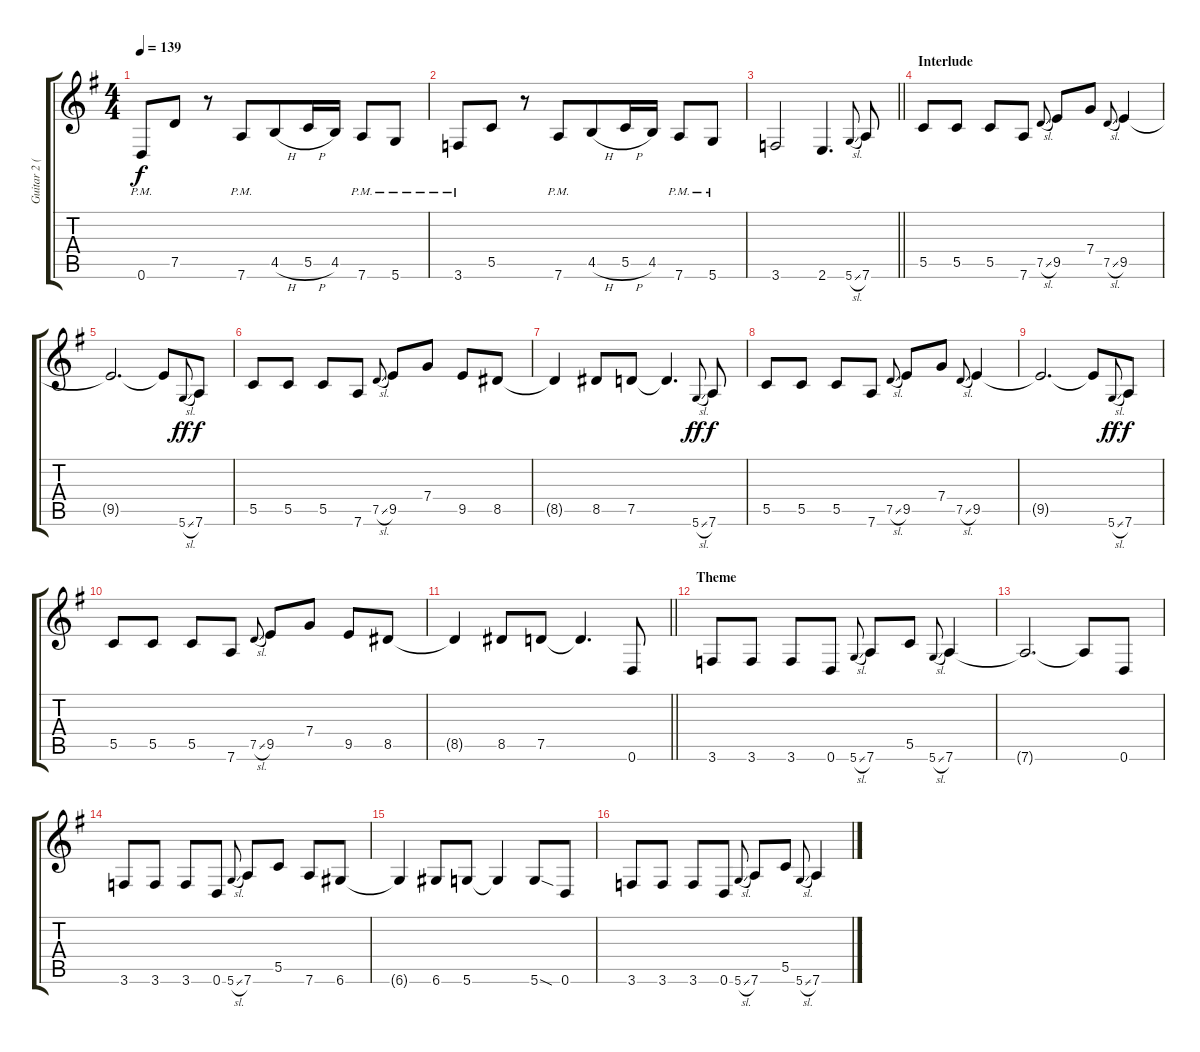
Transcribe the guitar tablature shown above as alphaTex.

\track ("Guitar 2 (rhythm - right)" "Guitar 2 (") {instrument electricguitarclean}
\staff {score tabs}
\tuning (D4 A3 F3 C3 G2 D2) {hide}
\ts (4 4)
\tempo 139
\clef g2
\ks eminor
0.6{pm}.8{dy f} 7.5.8 r.8 7.6{pm}.8{beam merge} 4.5{h}.8 5.5{h}.16 4.5.16{beam split} 7.6{pm}.8 5.6{pm}.8 |
3.6{pm}.8 5.5.8 r.8 7.6{pm}.8{beam merge} 4.5{h}.8 5.5{h}.16 4.5.16{beam split} 7.6{pm}.8 5.6{pm}.8 |
\barLineRight lightlight
3.6.2 2.6.4{d} 5.6{sl}.8{gr onbeat} 7.6.8{instrument electricguitarclean} |
\section ("" "Interlude")
5.5.8 5.5.8 5.5.8 7.6.8 7.5{sl}.8{gr onbeat} 9.5.8 7.4.8 7.5{sl}.8{gr onbeat} 9.5.4 |
9.5{t}.2{d} 9.5{t}.8 5.6{sl}.8{gr onbeat dy ff} 7.6.8{dy f} |
5.5.8 5.5.8 5.5.8 7.6.8 7.5{sl}.8{gr onbeat} 9.5.8 7.4.8 9.5.8 8.5.8 |
8.5{t}.4 8.5.8 7.5.8 7.5{t}.4{d} 5.6{sl}.8{gr onbeat dy ff} 7.6.8{dy f} |
5.5.8 5.5.8 5.5.8 7.6.8 7.5{sl}.8{gr onbeat} 9.5.8 7.4.8 7.5{sl}.8{gr onbeat} 9.5.4 |
9.5{t}.2{d} 9.5{t}.8 5.6{sl}.8{gr onbeat dy ff} 7.6.8{dy f} |
5.5.8 5.5.8 5.5.8 7.6.8 7.5{sl}.8{gr onbeat} 9.5.8 7.4.8 9.5.8 8.5.8 |
\barLineRight lightlight
8.5{t}.4 8.5.8 7.5.8 7.5{t}.4{d} 0.6.8 |
\section ("" "Theme")
3.6.8 3.6.8 3.6.8 0.6.8 5.6{sl}.8{gr onbeat} 7.6.8 5.5.8 5.6{sl}.8{gr onbeat} 7.6.4 |
7.6{t}.2{d} 7.6{t}.8 0.6.8 |
3.6.8 3.6.8 3.6.8 0.6.8 5.6{sl}.8{gr onbeat} 7.6.8 5.5.8 7.6.8 6.6.8 |
6.6{t}.4 6.6.8 5.6.8 5.6{t}.4 5.6{sod}.8 0.6.8 |
3.6.8 3.6.8 3.6.8 0.6.8 5.6{sl}.8{gr onbeat} 7.6.8 5.5.8 5.6{sl}.8{gr onbeat} 7.6.4
